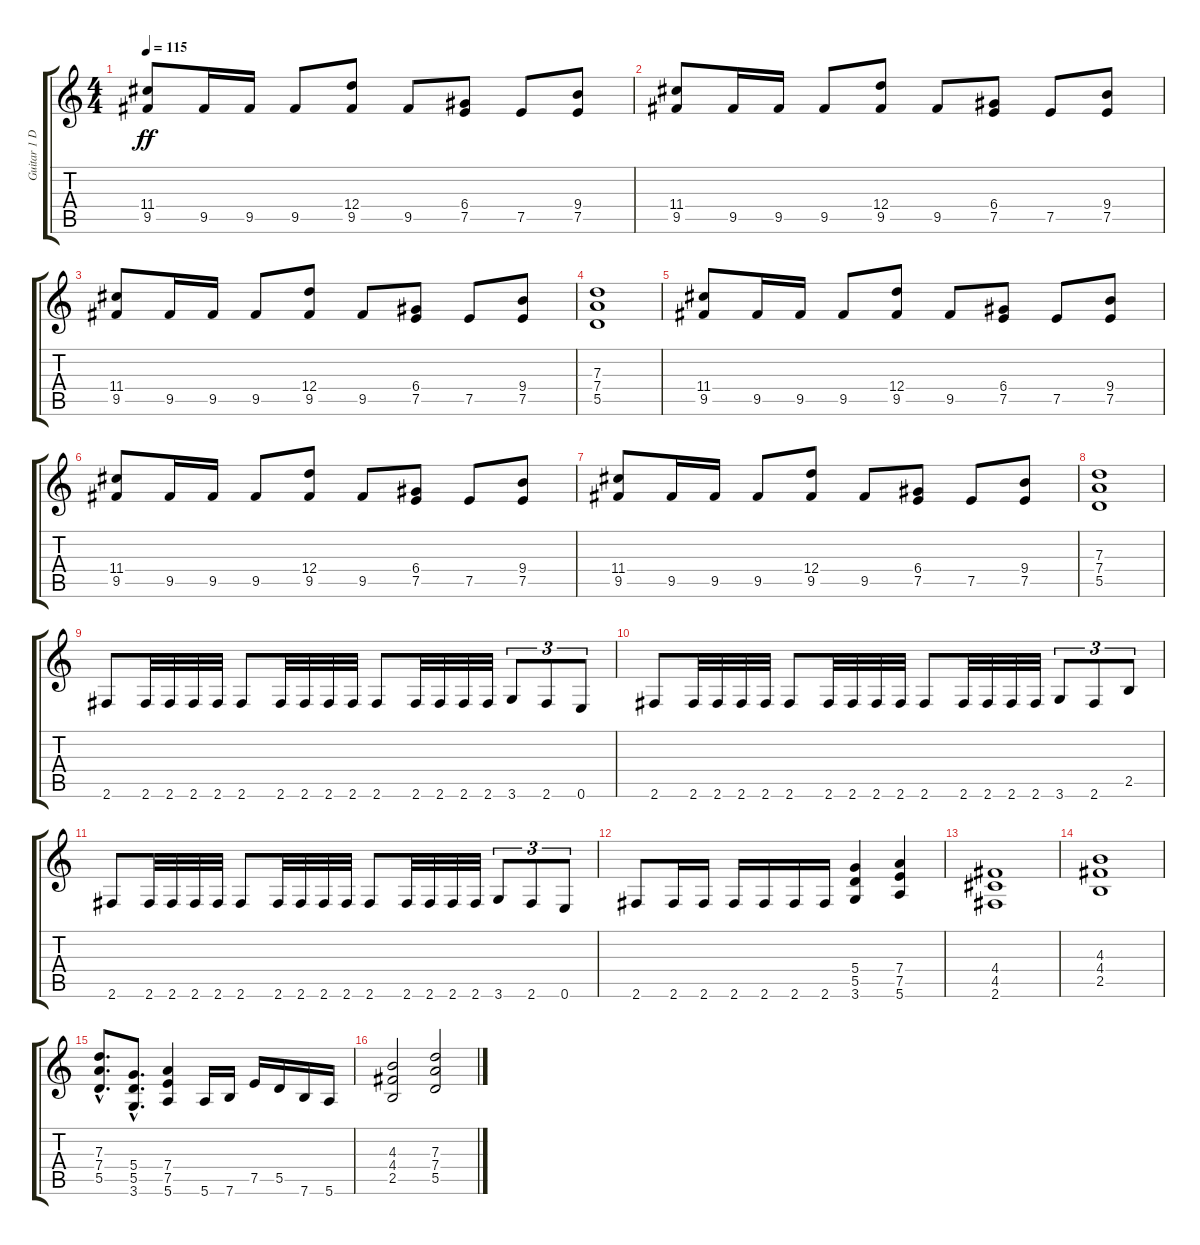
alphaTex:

\track ("Guitar 1 Distorted" "Guitar 1 D") {instrument distortionguitar}
\staff {score tabs}
\tuning (E4 B3 G3 D3 A2 E2) {hide}
\ts (4 4)
\tempo 115
\clef g2
\ks c
(11.4 9.5).8{dy ff} 9.5.16 9.5.16 9.5.8 (12.4 9.5).8 9.5.8 (6.4 7.5).8 7.5.8 (9.4 7.5).8 |
(11.4 9.5).8 9.5.16 9.5.16 9.5.8 (12.4 9.5).8 9.5.8 (6.4 7.5).8 7.5.8 (9.4 7.5).8 |
(11.4 9.5).8 9.5.16 9.5.16 9.5.8 (12.4 9.5).8 9.5.8 (6.4 7.5).8 7.5.8 (9.4 7.5).8 |
(7.3 7.4 5.5).1 |
(11.4 9.5).8 9.5.16 9.5.16 9.5.8 (12.4 9.5).8 9.5.8 (6.4 7.5).8 7.5.8 (9.4 7.5).8 |
(11.4 9.5).8 9.5.16 9.5.16 9.5.8 (12.4 9.5).8 9.5.8 (6.4 7.5).8 7.5.8 (9.4 7.5).8 |
(11.4 9.5).8 9.5.16 9.5.16 9.5.8 (12.4 9.5).8 9.5.8 (6.4 7.5).8 7.5.8 (9.4 7.5).8 |
(7.3 7.4 5.5).1 |
2.6.8 2.6.32 2.6.32 2.6.32 2.6.32 2.6.8 2.6.32 2.6.32 2.6.32 2.6.32 2.6.8 2.6.32 2.6.32 2.6.32 2.6.32 3.6.8{tu (3 2)} 2.6.8{tu (3 2)} 0.6.8{tu (3 2)} |
2.6.8 2.6.32 2.6.32 2.6.32 2.6.32 2.6.8 2.6.32 2.6.32 2.6.32 2.6.32 2.6.8 2.6.32 2.6.32 2.6.32 2.6.32 3.6.8{tu (3 2)} 2.6.8{tu (3 2)} 2.5.8{tu (3 2)} |
2.6.8 2.6.32 2.6.32 2.6.32 2.6.32 2.6.8 2.6.32 2.6.32 2.6.32 2.6.32 2.6.8 2.6.32 2.6.32 2.6.32 2.6.32 3.6.8{tu (3 2)} 2.6.8{tu (3 2)} 0.6.8{tu (3 2)} |
2.6.8 2.6.16 2.6.16 2.6.16 2.6.16 2.6.16 2.6.16 (5.4 5.5 3.6).4 (7.4 7.5 5.6).4 |
(4.4 4.5 2.6).1 |
(4.3 4.4 2.5).1 |
(7.3{hac} 7.4{hac} 5.5{hac}).8{d} (5.4{hac} 5.5{hac} 3.6{hac}).8{d} (7.4 7.5 5.6).4 5.6.16 7.6.16 7.5.16 5.5.16 7.6.16 5.6.16 |
(4.3 4.4 2.5).2 (7.3 7.4 5.5).2
